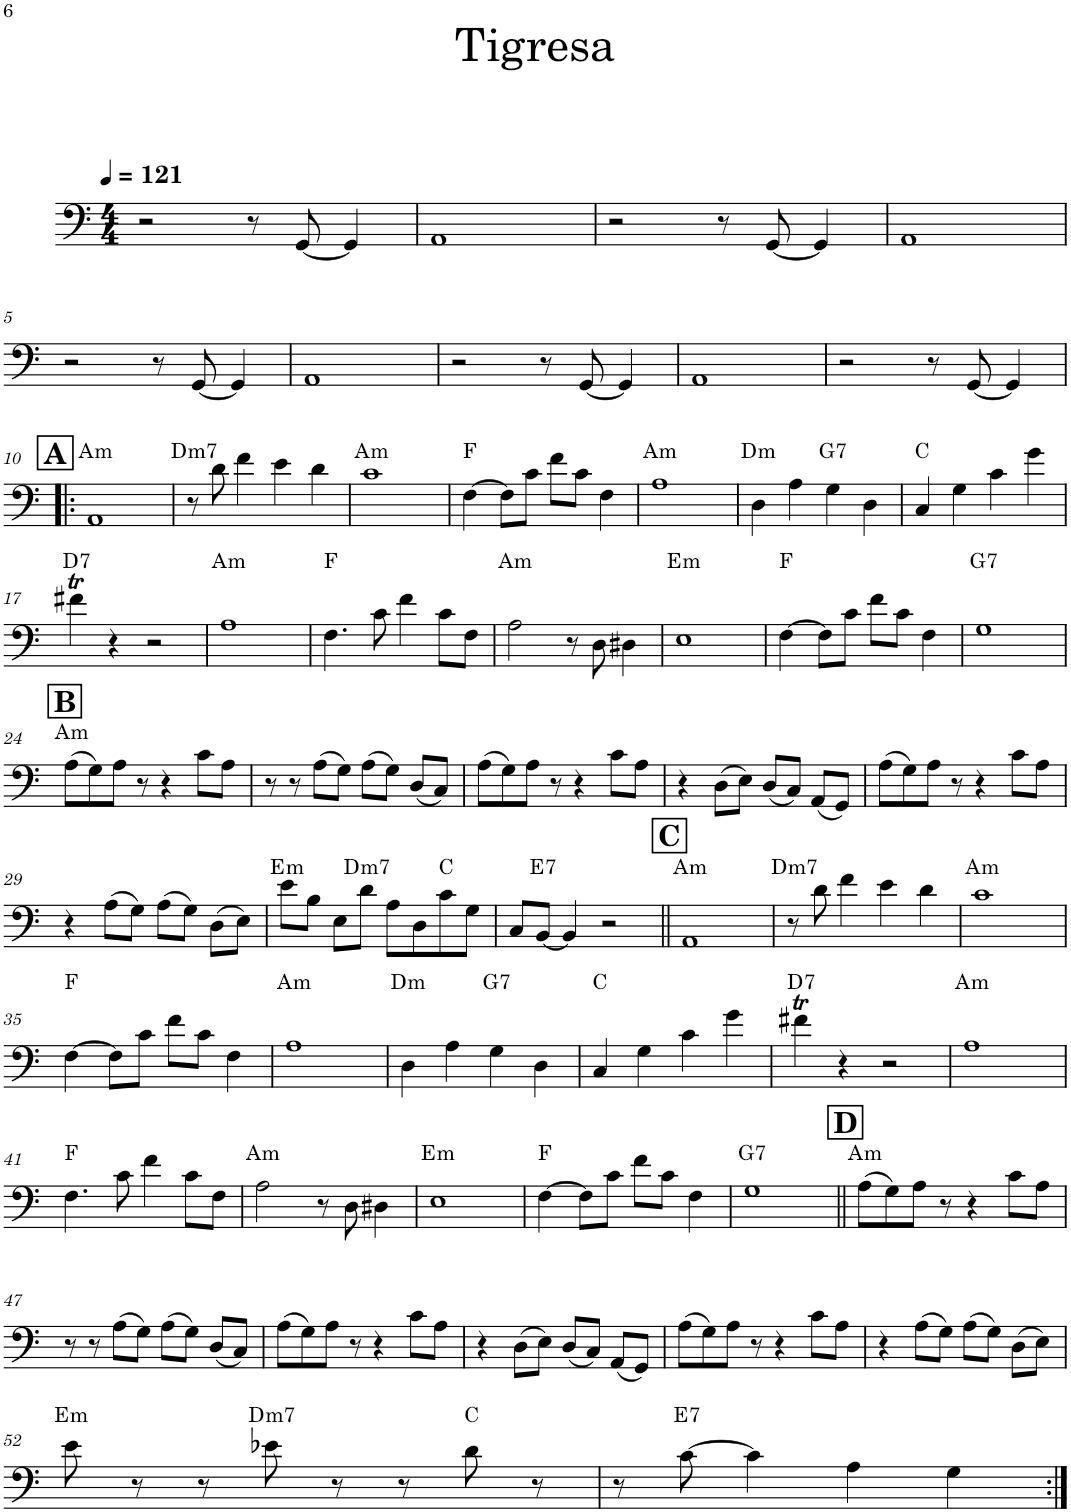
**kern	**harte
*part1	*part1
*staff1	*
*I"Bass Guitar	*
*I'B. Guit.	*
!!LO:PB:g=z
*clefF4	*
*Trd7c12	*
*k[]	*
*M4/4	*
*MM121	*
=1	=1
2r	.
8r	.
[8GG/	.
4GG/]	.
=2	=2
1AA	.
=3	=3
2r	.
8r	.
[8GG/	.
4GG/]	.
=4	=4
1AA	.
!!LO:LB:g=z
=5	=5
2r	.
8r	.
[8GG/	.
4GG/]	.
=6	=6
1AA	.
=7	=7
2r	.
8r	.
[8GG/	.
4GG/]	.
=8	=8
1AA	.
=9	=9
2r	.
8r	.
[8GG/	.
4GG/]	.
!!LO:LB:g=z
!!LO:REH:place=s1:a:B:cj:fs=14:t=A
=10!|:	=10!|:
!	!LO:H:kt=m
1AA	A:min
=11	=11
!	!LO:H:kt=m7
8r	D:min7
8d\	.
4f\	.
4e\	.
4d\	.
=12	=12
!	!LO:H:kt=m
1c	A:min
=13	=13
[4F\	F:maj
8F\L]	.
8c\J	.
8f\L	.
8c\J	.
4F\	.
=14	=14
!	!LO:H:kt=m
1A	A:min
=15	=15
!	!LO:H:kt=m
4D\	D:min
4A\	.
!	!LO:H:kt=7
4G\	G:7
4D\	.
=16	=16
4C/	C:maj
4G\	.
4c\	.
4g\	.
!!LO:LB:g=z
=17	=17
!	!LO:H:kt=7
4f#Xt\	D:7
4r	.
2r	.
=18	=18
!	!LO:H:kt=m
1A	A:min
=19	=19
4.F\	F:maj
8c\	.
4f\	.
8c\L	.
8F\J	.
=20	=20
!	!LO:H:kt=m
2A\	A:min
8r	.
8D\	.
4D#X\	.
=21	=21
!	!LO:H:kt=m
1E	E:min
=22	=22
[4F\	F:maj
8F\L]	.
8c\J	.
8f\L	.
8c\J	.
4F\	.
=23	=23
!	!LO:H:kt=7
1G	G:7
!!LO:LB:g=z
!!LO:REH:place=s1:a:B:cj:fs=14:t=B
=24	=24
!	!LO:H:kt=m
(8A\L	A:min
8G\)	.
8A\J	.
8r	.
4r	.
8c\L	.
8A\J	.
=25	=25
8r	.
8r	.
(8A\L	.
8G\J)	.
(8A\L	.
8G\J)	.
(8D/L	.
8C/J)	.
=26	=26
(8A\L	.
8G\)	.
8A\J	.
8r	.
4r	.
8c\L	.
8A\J	.
=27	=27
4r	.
(8D\L	.
8E\J)	.
(8D/L	.
8C/J)	.
(8AA/L	.
8GG/J)	.
=28	=28
(8A\L	.
8G\)	.
8A\J	.
8r	.
4r	.
8c\L	.
8A\J	.
!!LO:LB:g=z
=29	=29
4r	.
(8A\L	.
8G\J)	.
(8A\L	.
8G\J)	.
(8D\L	.
8E\J)	.
=30	=30
!	!LO:H:kt=m
8e\L	E:min
8B\J	.
8E\L	.
!	!LO:H:kt=m7
8d\J	D:min7
8A\L	.
8D\	.
8c\	C:maj
8G\J	.
=31	=31
8C/L	.
!	!LO:H:kt=7
[8BB/J	E:7
4BB/]	.
2r	.
!!LO:REH:place=s1:a:B:cj:fs=14:t=C
=32||	=32||
!	!LO:H:kt=m
1AA	A:min
=33	=33
!	!LO:H:kt=m7
8r	D:min7
8d\	.
4f\	.
4e\	.
4d\	.
=34	=34
!	!LO:H:kt=m
1c	A:min
!!LO:LB:g=z
=35	=35
[4F\	F:maj
8F\L]	.
8c\J	.
8f\L	.
8c\J	.
4F\	.
=36	=36
!	!LO:H:kt=m
1A	A:min
=37	=37
!	!LO:H:kt=m
4D\	D:min
4A\	.
!	!LO:H:kt=7
4G\	G:7
4D\	.
=38	=38
4C/	C:maj
4G\	.
4c\	.
4g\	.
=39	=39
!	!LO:H:kt=7
4f#Xt\	D:7
4r	.
2r	.
=40	=40
!	!LO:H:kt=m
1A	A:min
!!LO:LB:g=z
=41	=41
4.F\	F:maj
8c\	.
4f\	.
8c\L	.
8F\J	.
=42	=42
!	!LO:H:kt=m
2A\	A:min
8r	.
8D\	.
4D#X\	.
=43	=43
!	!LO:H:kt=m
1E	E:min
=44	=44
[4F\	F:maj
8F\L]	.
8c\J	.
8f\L	.
8c\J	.
4F\	.
=45	=45
!	!LO:H:kt=7
1G	G:7
!!LO:REH:place=s1:a:B:cj:fs=14:t=D
=46||	=46||
!	!LO:H:kt=m
(8A\L	A:min
8G\)	.
8A\J	.
8r	.
4r	.
8c\L	.
8A\J	.
!!LO:LB:g=z
=47	=47
8r	.
8r	.
(8A\L	.
8G\J)	.
(8A\L	.
8G\J)	.
(8D/L	.
8C/J)	.
=48	=48
(8A\L	.
8G\)	.
8A\J	.
8r	.
4r	.
8c\L	.
8A\J	.
=49	=49
4r	.
(8D\L	.
8E\J)	.
(8D/L	.
8C/J)	.
(8AA/L	.
8GG/J)	.
=50	=50
(8A\L	.
8G\)	.
8A\J	.
8r	.
4r	.
8c\L	.
8A\J	.
=51	=51
4r	.
(8A\L	.
8G\J)	.
(8A\L	.
8G\J)	.
(8D\L	.
8E\J)	.
!!LO:LB:g=z
=52	=52
!	!LO:H:kt=m
8e\	E:min
8r	.
8r	.
!	!LO:H:kt=m7
8e-X\	D:min7
8r	.
8r	.
8d\	C:maj
8r	.
=53	=53
8r	.
!	!LO:H:kt=7
[8c\	E:7
4c\]	.
4A\	.
4G\	.
=:|!	=:|!
*-	*-
